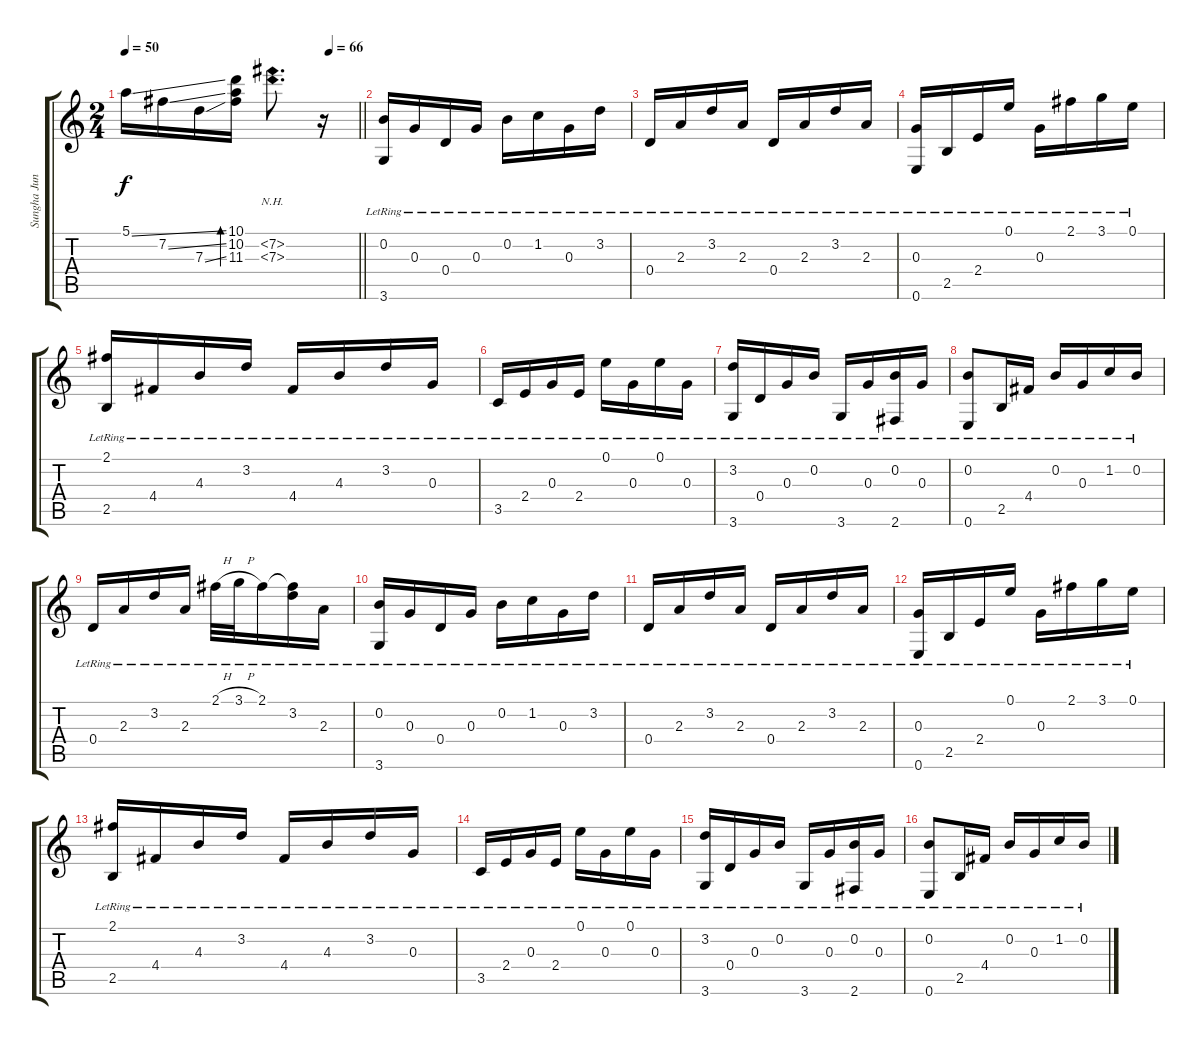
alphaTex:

\track ("Sungha Jung" "Sungha Jun") {instrument acousticguitarsteel}
\staff {score tabs}
\tuning (E4 B3 G3 D3 A2 E2) {hide}
\ts (2 4)
\tempo 50
\tempo (66 0.875)
\clef g2
\barLineRight lightlight
\ks c
5.1{ss}.16{dy f} 7.2{ss}.16 7.3{ss}.16 (10.1 10.2 11.3).16{bd 60} (7.2{nh} 7.3{nh}).8{d} r.16 |
(0.2{lr} 3.6{lr}).16 0.3{lr}.16 0.4{lr}.16 0.3{lr}.16 0.2{lr}.16 1.2{lr}.16 0.3{lr}.16 3.2{lr}.16 |
0.4{lr}.16 2.3{lr}.16 3.2{lr}.16 2.3{lr}.16 0.4{lr}.16 2.3{lr}.16 3.2{lr}.16 2.3{lr}.16 |
(0.3{lr} 0.6{lr}).16 2.5{lr}.16 2.4{lr}.16 0.1{lr}.16 0.3{lr}.16 2.1{lr}.16 3.1{lr}.16 0.1{lr}.16 |
(2.1{lr} 2.5{lr}).16 4.4{lr}.16 4.3{lr}.16 3.2{lr}.16 4.4{lr}.16 4.3{lr}.16 3.2{lr}.16 0.3{lr}.16 |
3.5{lr}.16 2.4{lr}.16 0.3{lr}.16 2.4{lr}.16 0.1{lr}.16 0.3{lr}.16 0.1{lr}.16 0.3{lr}.16 |
(3.2{lr} 3.6{lr}).16 0.4{lr}.16 0.3{lr}.16 0.2{lr}.16 3.6{lr}.16 0.3{lr}.16 (0.2 2.6{lr}).16 0.3{lr}.16 |
(0.2{lr} 0.6{lr}).8 2.5{lr}.16 4.4{lr}.16 0.2{lr}.16 0.3{lr}.16 1.2{lr}.16 0.2{lr}.16 |
0.4{lr}.16 2.3{lr}.16 3.2{lr}.16 2.3{lr}.16 2.1{h lr}.32 3.1{h lr}.32 2.1{lr}.16 (2.1{t} 3.2{lr}).16 2.3{lr}.16 |
(0.2{lr} 3.6{lr}).16 0.3{lr}.16 0.4{lr}.16 0.3{lr}.16 0.2{lr}.16 1.2{lr}.16 0.3{lr}.16 3.2{lr}.16 |
0.4{lr}.16 2.3{lr}.16 3.2{lr}.16 2.3{lr}.16 0.4{lr}.16 2.3{lr}.16 3.2{lr}.16 2.3{lr}.16 |
(0.3{lr} 0.6{lr}).16 2.5{lr}.16 2.4{lr}.16 0.1{lr}.16 0.3{lr}.16 2.1{lr}.16 3.1{lr}.16 0.1{lr}.16 |
(2.1{lr} 2.5{lr}).16 4.4{lr}.16 4.3{lr}.16 3.2{lr}.16 4.4{lr}.16 4.3{lr}.16 3.2{lr}.16 0.3{lr}.16 |
3.5{lr}.16 2.4{lr}.16 0.3{lr}.16 2.4{lr}.16 0.1{lr}.16 0.3{lr}.16 0.1{lr}.16 0.3{lr}.16 |
(3.2{lr} 3.6{lr}).16 0.4{lr}.16 0.3{lr}.16 0.2{lr}.16 3.6{lr}.16 0.3{lr}.16 (0.2 2.6{lr}).16 0.3{lr}.16 |
(0.2{lr} 0.6{lr}).8 2.5{lr}.16 4.4{lr}.16 0.2{lr}.16 0.3{lr}.16 1.2{lr}.16 0.2{lr}.16
